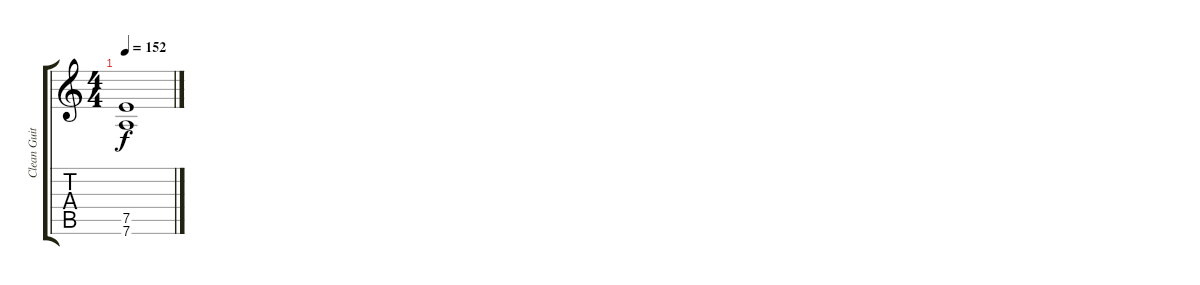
\track ("Clean Guitar" "Clean Guit") {instrument electricguitarclean}
\staff {score tabs}
\tuning (E4 B3 G3 D3 A2 D2) {hide}
\ts (4 4)
\tempo 152
\clef g2
\ks c
(7.5{t} 7.6{t}).1{dy f}
